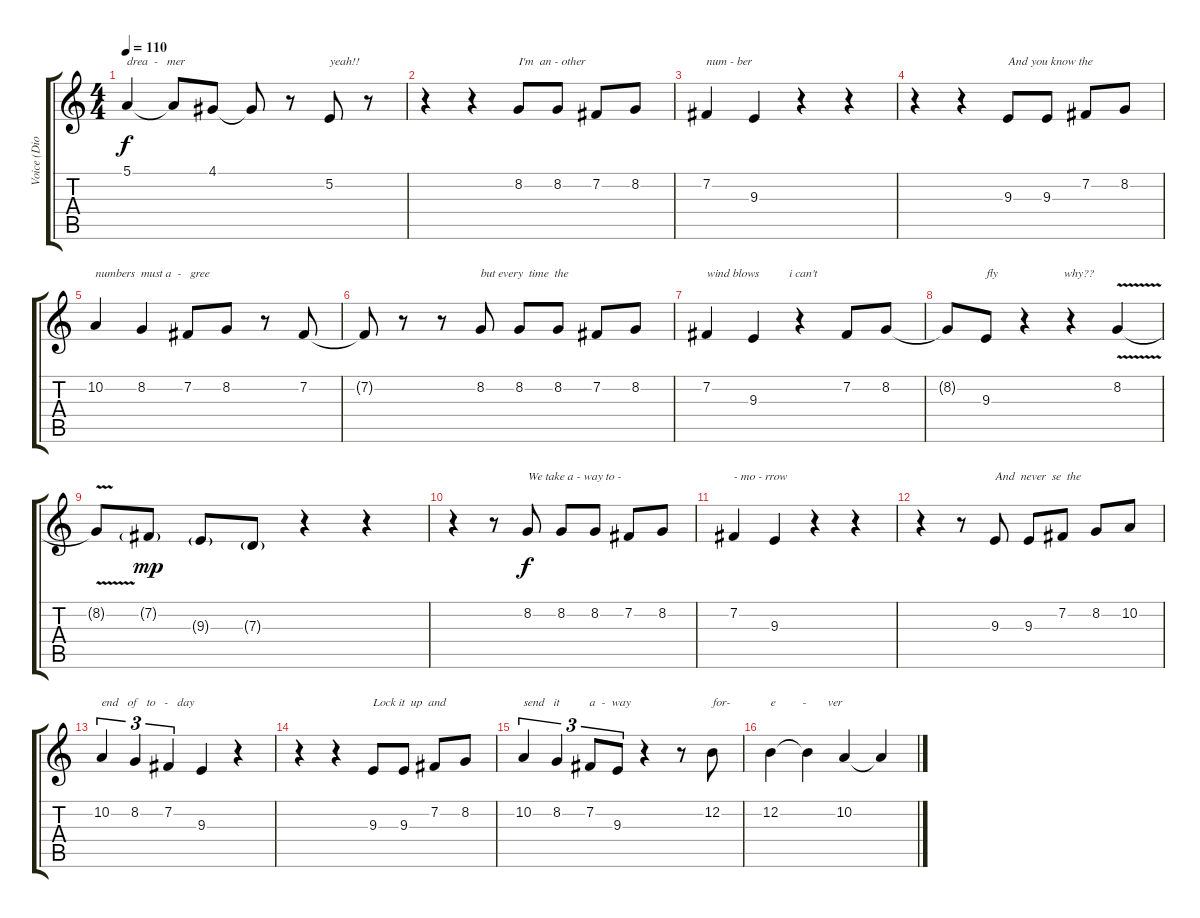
\track ("Voice (Dio)" "Voice (Dio") {instrument violin}
\staff {score tabs}
\tuning (E4 B3 G3 D3 A2 E2) {hide}
\ts (4 4)
\tempo 110
\clef g2
\ks c
5.1.4{txt "drea  -   mer" dy f} 5.1{t}.8 4.1.8 4.1{t}.8 r.8 5.2.8{txt "yeah!!"} r.8 |
r.4 r.4 8.2.8{txt "I'm  an - other"} 8.2.8 7.2.8 8.2.8 |
7.2.4{txt "num - ber"} 9.3.4 r.4 r.4 |
r.4 r.4 9.3.8{txt "And you know the"} 9.3.8 7.2.8 8.2.8 |
10.2.4{txt "numbers  must a  -   gree"} 8.2.4 7.2.8 8.2.8 r.8 7.2.8 |
7.2{t}.8 r.8 r.8 8.2.8{txt "but every  time  the"} 8.2.8 8.2.8 7.2.8 8.2.8 |
7.2.4{txt "wind blows          i can't"} 9.3.4 r.4 7.2.8 8.2.8 |
8.2{t}.8 9.3.8{txt "fly                      why??"} r.4 r.4 8.2{v}.4 |
8.2{t}.8 7.2{g}.8{dy mp} 9.3{g}.8 7.3{g}.8 r.4 r.4 |
r.4 r.8 8.2.8{txt "We take a - way to - " dy f} 8.2.8 8.2.8 7.2.8 8.2.8 |
7.2.4{txt "- mo - rrow"} 9.3.4 r.4 r.4 |
r.4 r.8 9.3.8{txt "And  never  se  the"} 9.3.8 7.2.8 8.2.8 10.2.8 |
10.2.4{tu (3 2) txt "end   of   to   -   day"} 8.2.4{tu (3 2)} 7.2.4{tu (3 2)} 9.3.4 r.4 |
r.4 r.4 9.3.8{txt "Lock it  up  and"} 9.3.8 7.2.8 8.2.8 |
10.2.4{tu (3 2) txt "send   it          a  -  way"} 8.2.4{tu (3 2)} 7.2.8{tu (3 2)} 9.3.8{tu (3 2)} r.4 r.8 12.2.8{txt "for-"} |
12.2.4{txt "e         -       ver"} 12.2{t}.4 10.2.4 10.2{t}.4
